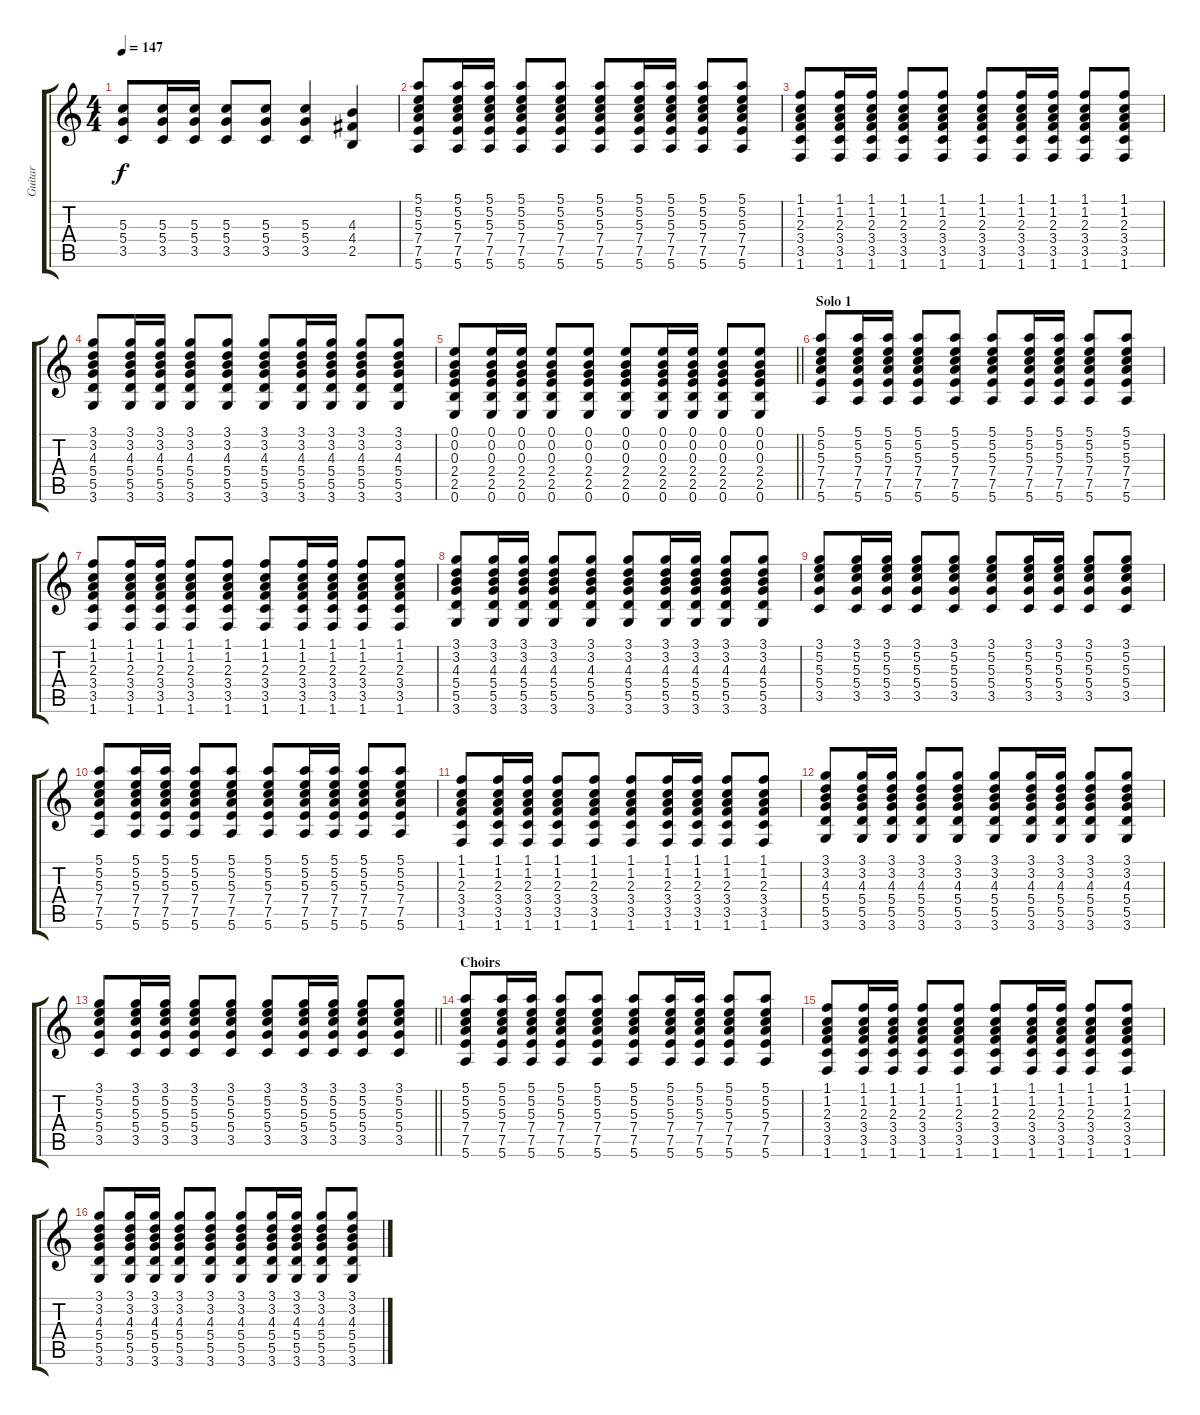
\track ("Guitar" "Guitar") {instrument distortionguitar}
\staff {score tabs}
\tuning (E4 B3 G3 D3 A2 E2) {hide}
\ts (4 4)
\tempo 147
\clef g2
\ks aminor
(5.3 5.4 3.5).8{dy f} (5.3 5.4 3.5).16 (5.3 5.4 3.5).16 (5.3 5.4 3.5).8 (5.3 5.4 3.5).8 (5.3 5.4 3.5).4 (4.3 4.4 2.5).4 |
(5.1 5.2 5.3 7.4 7.5 5.6).8 (5.1 5.2 5.3 7.4 7.5 5.6).16 (5.1 5.2 5.3 7.4 7.5 5.6).16 (5.1 5.2 5.3 7.4 7.5 5.6).8 (5.1 5.2 5.3 7.4 7.5 5.6).8 (5.1 5.2 5.3 7.4 7.5 5.6).8 (5.1 5.2 5.3 7.4 7.5 5.6).16 (5.1 5.2 5.3 7.4 7.5 5.6).16 (5.1 5.2 5.3 7.4 7.5 5.6).8 (5.1 5.2 5.3 7.4 7.5 5.6).8 |
(1.1 1.2 2.3 3.4 3.5 1.6).8 (1.1 1.2 2.3 3.4 3.5 1.6).16 (1.1 1.2 2.3 3.4 3.5 1.6).16 (1.1 1.2 2.3 3.4 3.5 1.6).8 (1.1 1.2 2.3 3.4 3.5 1.6).8 (1.1 1.2 2.3 3.4 3.5 1.6).8 (1.1 1.2 2.3 3.4 3.5 1.6).16 (1.1 1.2 2.3 3.4 3.5 1.6).16 (1.1 1.2 2.3 3.4 3.5 1.6).8 (1.1 1.2 2.3 3.4 3.5 1.6).8 |
(3.1 3.2 4.3 5.4 5.5 3.6).8 (3.1 3.2 4.3 5.4 5.5 3.6).16 (3.1 3.2 4.3 5.4 5.5 3.6).16 (3.1 3.2 4.3 5.4 5.5 3.6).8 (3.1 3.2 4.3 5.4 5.5 3.6).8 (3.1 3.2 4.3 5.4 5.5 3.6).8 (3.1 3.2 4.3 5.4 5.5 3.6).16 (3.1 3.2 4.3 5.4 5.5 3.6).16 (3.1 3.2 4.3 5.4 5.5 3.6).8 (3.1 3.2 4.3 5.4 5.5 3.6).8 |
\barLineRight lightlight
(0.1 0.2 0.3 2.4 2.5 0.6).8 (0.1 0.2 0.3 2.4 2.5 0.6).16 (0.1 0.2 0.3 2.4 2.5 0.6).16 (0.1 0.2 0.3 2.4 2.5 0.6).8 (0.1 0.2 0.3 2.4 2.5 0.6).8 (0.1 0.2 0.3 2.4 2.5 0.6).8 (0.1 0.2 0.3 2.4 2.5 0.6).16 (0.1 0.2 0.3 2.4 2.5 0.6).16 (0.1 0.2 0.3 2.4 2.5 0.6).8 (0.1 0.2 0.3 2.4 2.5 0.6).8 |
\section ("" "Solo 1")
(5.1 5.2 5.3 7.4 7.5 5.6).8 (5.1 5.2 5.3 7.4 7.5 5.6).16 (5.1 5.2 5.3 7.4 7.5 5.6).16 (5.1 5.2 5.3 7.4 7.5 5.6).8 (5.1 5.2 5.3 7.4 7.5 5.6).8 (5.1 5.2 5.3 7.4 7.5 5.6).8 (5.1 5.2 5.3 7.4 7.5 5.6).16 (5.1 5.2 5.3 7.4 7.5 5.6).16 (5.1 5.2 5.3 7.4 7.5 5.6).8 (5.1 5.2 5.3 7.4 7.5 5.6).8 |
(1.1 1.2 2.3 3.4 3.5 1.6).8 (1.1 1.2 2.3 3.4 3.5 1.6).16 (1.1 1.2 2.3 3.4 3.5 1.6).16 (1.1 1.2 2.3 3.4 3.5 1.6).8 (1.1 1.2 2.3 3.4 3.5 1.6).8 (1.1 1.2 2.3 3.4 3.5 1.6).8 (1.1 1.2 2.3 3.4 3.5 1.6).16 (1.1 1.2 2.3 3.4 3.5 1.6).16 (1.1 1.2 2.3 3.4 3.5 1.6).8 (1.1 1.2 2.3 3.4 3.5 1.6).8 |
(3.1 3.2 4.3 5.4 5.5 3.6).8 (3.1 3.2 4.3 5.4 5.5 3.6).16 (3.1 3.2 4.3 5.4 5.5 3.6).16 (3.1 3.2 4.3 5.4 5.5 3.6).8 (3.1 3.2 4.3 5.4 5.5 3.6).8 (3.1 3.2 4.3 5.4 5.5 3.6).8 (3.1 3.2 4.3 5.4 5.5 3.6).16 (3.1 3.2 4.3 5.4 5.5 3.6).16 (3.1 3.2 4.3 5.4 5.5 3.6).8 (3.1 3.2 4.3 5.4 5.5 3.6).8 |
(3.1 5.2 5.3 5.4 3.5).8 (3.1 5.2 5.3 5.4 3.5).16 (3.1 5.2 5.3 5.4 3.5).16 (3.1 5.2 5.3 5.4 3.5).8 (3.1 5.2 5.3 5.4 3.5).8 (3.1 5.2 5.3 5.4 3.5).8 (3.1 5.2 5.3 5.4 3.5).16 (3.1 5.2 5.3 5.4 3.5).16 (3.1 5.2 5.3 5.4 3.5).8 (3.1 5.2 5.3 5.4 3.5).8 |
(5.1 5.2 5.3 7.4 7.5 5.6).8 (5.1 5.2 5.3 7.4 7.5 5.6).16 (5.1 5.2 5.3 7.4 7.5 5.6).16 (5.1 5.2 5.3 7.4 7.5 5.6).8 (5.1 5.2 5.3 7.4 7.5 5.6).8 (5.1 5.2 5.3 7.4 7.5 5.6).8 (5.1 5.2 5.3 7.4 7.5 5.6).16 (5.1 5.2 5.3 7.4 7.5 5.6).16 (5.1 5.2 5.3 7.4 7.5 5.6).8 (5.1 5.2 5.3 7.4 7.5 5.6).8 |
(1.1 1.2 2.3 3.4 3.5 1.6).8 (1.1 1.2 2.3 3.4 3.5 1.6).16 (1.1 1.2 2.3 3.4 3.5 1.6).16 (1.1 1.2 2.3 3.4 3.5 1.6).8 (1.1 1.2 2.3 3.4 3.5 1.6).8 (1.1 1.2 2.3 3.4 3.5 1.6).8 (1.1 1.2 2.3 3.4 3.5 1.6).16 (1.1 1.2 2.3 3.4 3.5 1.6).16 (1.1 1.2 2.3 3.4 3.5 1.6).8 (1.1 1.2 2.3 3.4 3.5 1.6).8 |
(3.1 3.2 4.3 5.4 5.5 3.6).8 (3.1 3.2 4.3 5.4 5.5 3.6).16 (3.1 3.2 4.3 5.4 5.5 3.6).16 (3.1 3.2 4.3 5.4 5.5 3.6).8 (3.1 3.2 4.3 5.4 5.5 3.6).8 (3.1 3.2 4.3 5.4 5.5 3.6).8 (3.1 3.2 4.3 5.4 5.5 3.6).16 (3.1 3.2 4.3 5.4 5.5 3.6).16 (3.1 3.2 4.3 5.4 5.5 3.6).8 (3.1 3.2 4.3 5.4 5.5 3.6).8 |
\barLineRight lightlight
(3.1 5.2 5.3 5.4 3.5).8 (3.1 5.2 5.3 5.4 3.5).16 (3.1 5.2 5.3 5.4 3.5).16 (3.1 5.2 5.3 5.4 3.5).8 (3.1 5.2 5.3 5.4 3.5).8 (3.1 5.2 5.3 5.4 3.5).8 (3.1 5.2 5.3 5.4 3.5).16 (3.1 5.2 5.3 5.4 3.5).16 (3.1 5.2 5.3 5.4 3.5).8 (3.1 5.2 5.3 5.4 3.5).8 |
\section ("" "Choirs")
(5.1 5.2 5.3 7.4 7.5 5.6).8 (5.1 5.2 5.3 7.4 7.5 5.6).16 (5.1 5.2 5.3 7.4 7.5 5.6).16 (5.1 5.2 5.3 7.4 7.5 5.6).8 (5.1 5.2 5.3 7.4 7.5 5.6).8 (5.1 5.2 5.3 7.4 7.5 5.6).8 (5.1 5.2 5.3 7.4 7.5 5.6).16 (5.1 5.2 5.3 7.4 7.5 5.6).16 (5.1 5.2 5.3 7.4 7.5 5.6).8 (5.1 5.2 5.3 7.4 7.5 5.6).8 |
(1.1 1.2 2.3 3.4 3.5 1.6).8 (1.1 1.2 2.3 3.4 3.5 1.6).16 (1.1 1.2 2.3 3.4 3.5 1.6).16 (1.1 1.2 2.3 3.4 3.5 1.6).8 (1.1 1.2 2.3 3.4 3.5 1.6).8 (1.1 1.2 2.3 3.4 3.5 1.6).8 (1.1 1.2 2.3 3.4 3.5 1.6).16 (1.1 1.2 2.3 3.4 3.5 1.6).16 (1.1 1.2 2.3 3.4 3.5 1.6).8 (1.1 1.2 2.3 3.4 3.5 1.6).8 |
(3.1 3.2 4.3 5.4 5.5 3.6).8 (3.1 3.2 4.3 5.4 5.5 3.6).16 (3.1 3.2 4.3 5.4 5.5 3.6).16 (3.1 3.2 4.3 5.4 5.5 3.6).8 (3.1 3.2 4.3 5.4 5.5 3.6).8 (3.1 3.2 4.3 5.4 5.5 3.6).8 (3.1 3.2 4.3 5.4 5.5 3.6).16 (3.1 3.2 4.3 5.4 5.5 3.6).16 (3.1 3.2 4.3 5.4 5.5 3.6).8 (3.1 3.2 4.3 5.4 5.5 3.6).8
